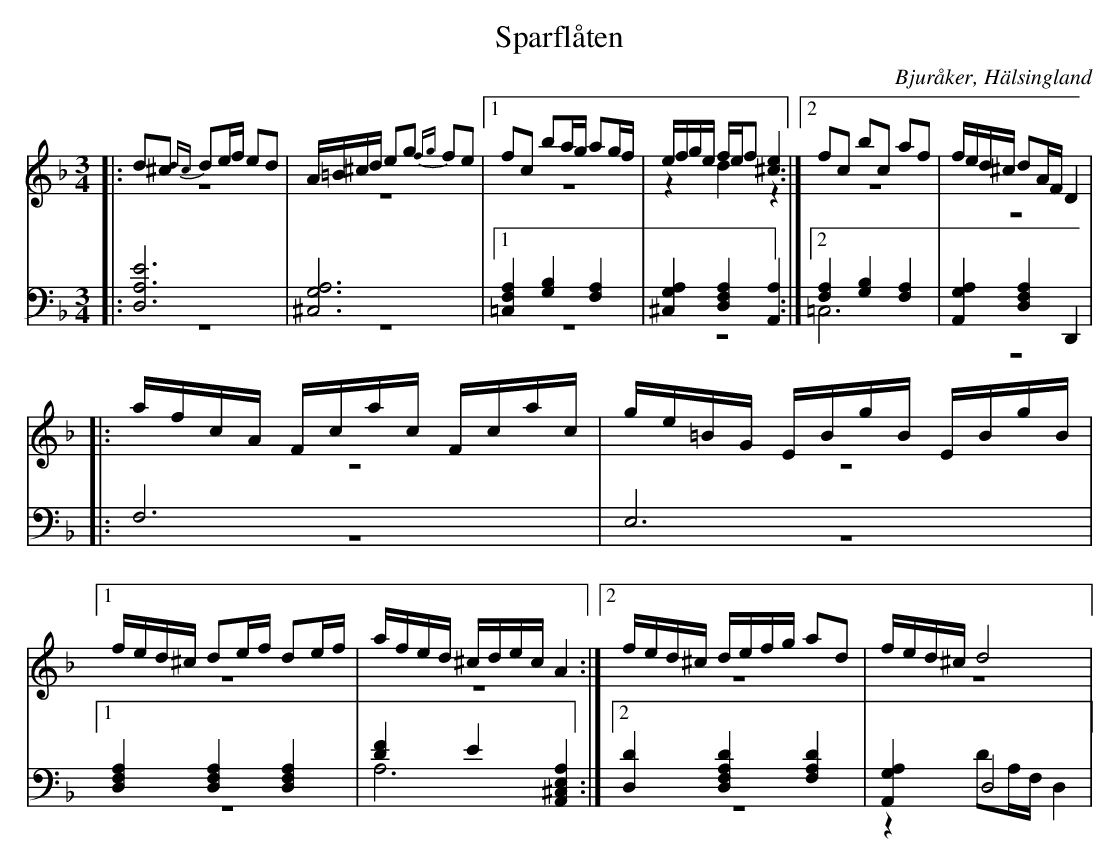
X:1
T: Sparflåten
O: Bjuråker, Hälsingland
M: 3/4
L: 1/8
K: Dm
V:1
V:2 merge
V:3
V:4 merge
V:1
|:d^c {dc}de/f/ ed|A/=B/^c/d/ eg {fg}fe|1 fc ba/g/ ag/f/| e/f/g/e/ f/e/f [^c2e2]:|2 fc bc af|f/e/d/^c/ dA/F/ D2|
|:a/f/c/A/  F/c/a/c/ F/c/a/c/|g/e/=B/G/  E/B/g/B/  E/B/g/B/|1 f/e/d/^c/ de/f/ de/f/|a/f/e/d/ ^c/d/e/c/ A2:|2 f/e/d/^c/ d/e/f/g/ ad|f/e/d/^c/ d4|
V:2
|:z6|z6|1 z6|z2 d2 z2:|2 z6|z6|
|:z6|z6|1 z6|z6:|2 z6|z6|
V:3 clef=bass
|:[D,6A,6E6]|[^C,6G,6A,6]|1 [=C,2F,2A,2] [G,2B,2] [F,2A,2]|[^C,2G,2A,2] [D,2F,2A,2] [A,,2A,2]:|2 [F,2A,2] [G,2B,2] [F,2A,2]|[A,,2G,2A,2] [D,2F,2A,2] D,,2|
|:F,6|E,6|1 [D,2F,2A,2] [D,2F,2A,2] [D,2F,2A,2]|[D2F2] E2 [A,,2^C,2E,2A,2]:|2 [D,2D2] [D,2F,2A,2D2] [F,2A,2D2]|[A,,2G,2A,2] D,4|
V:4 clef=bass
|:z6|z6|1 z6|z6:|2 =C,6|z6|
|:z6|z6|1 z6|A,6:|2 z6|z2 DA,/F,/ D,2|
